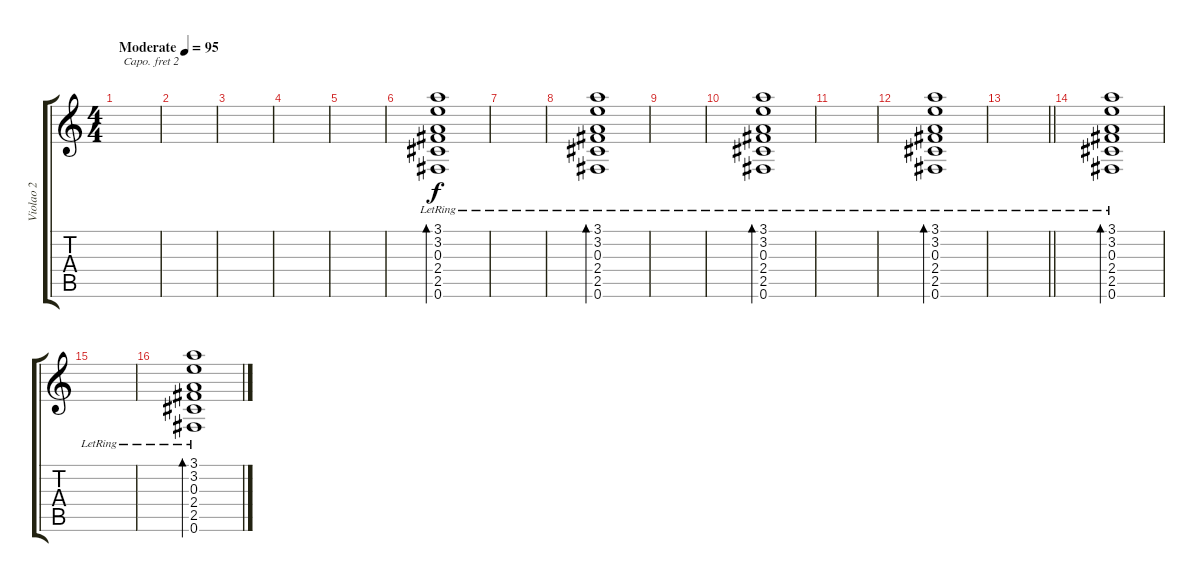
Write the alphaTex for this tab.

\track ("Violao 2" "Violao 2") {instrument acousticguitarsteel}
\staff {score tabs}
\capo 2
\tuning (E4 B3 G3 D3 A2 E2) {hide}
\ts (4 4)
\tempo (95 "Moderate")
\clef g2
\ks c
|
|
|
|
|
(3.1{lr} 3.2{lr} 0.3{lr} 2.4{lr} 2.5{lr} 0.6{lr}).1{bd 120} |
|
(3.1{lr} 3.2{lr} 0.3{lr} 2.4{lr} 2.5{lr} 0.6{lr}).1{bd 120} |
|
(3.1{lr} 3.2{lr} 0.3{lr} 2.4{lr} 2.5{lr} 0.6{lr}).1{bd 120} |
|
(3.1{lr} 3.2{lr} 0.3{lr} 2.4{lr} 2.5{lr} 0.6{lr}).1{bd 120} |
\barLineRight lightlight
|
(3.1{lr} 3.2{lr} 0.3{lr} 2.4{lr} 2.5{lr} 0.6{lr}).1{bd 120} |
|
(3.1{lr} 3.2{lr} 0.3{lr} 2.4{lr} 2.5{lr} 0.6{lr}).1{bd 120}
